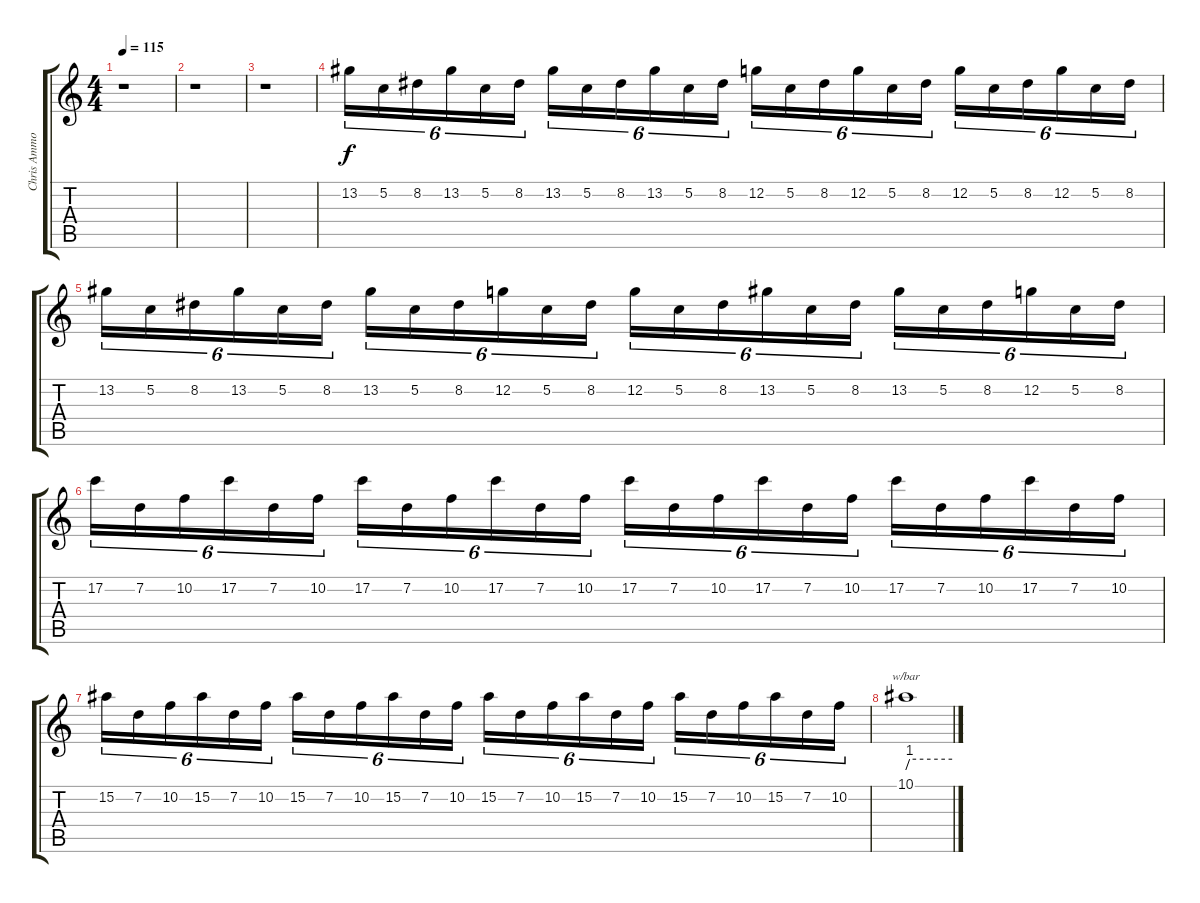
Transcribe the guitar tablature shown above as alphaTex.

\track ("Chris Ammot (lead)" "Chris Ammo") {instrument overdrivenguitar}
\staff {score tabs}
\tuning (C4 G3 Eb3 Bb2 F2 C2) {hide}
\ts (4 4)
\tempo 115
\clef g2
\ks c
r.1{dy f} |
r.1 |
r.1 |
13.2.16{tu (6 4)} 5.2.16{tu (6 4)} 8.2.16{tu (6 4)} 13.2.16{tu (6 4)} 5.2.16{tu (6 4)} 8.2.16{tu (6 4)} 13.2.16{tu (6 4)} 5.2.16{tu (6 4)} 8.2.16{tu (6 4)} 13.2.16{tu (6 4)} 5.2.16{tu (6 4)} 8.2.16{tu (6 4)} 12.2.16{tu (6 4)} 5.2.16{tu (6 4)} 8.2.16{tu (6 4)} 12.2.16{tu (6 4)} 5.2.16{tu (6 4)} 8.2.16{tu (6 4)} 12.2.16{tu (6 4)} 5.2.16{tu (6 4)} 8.2.16{tu (6 4)} 12.2.16{tu (6 4)} 5.2.16{tu (6 4)} 8.2.16{tu (6 4)} |
13.2.16{tu (6 4)} 5.2.16{tu (6 4)} 8.2.16{tu (6 4)} 13.2.16{tu (6 4)} 5.2.16{tu (6 4)} 8.2.16{tu (6 4)} 13.2.16{tu (6 4)} 5.2.16{tu (6 4)} 8.2.16{tu (6 4)} 12.2.16{tu (6 4)} 5.2.16{tu (6 4)} 8.2.16{tu (6 4)} 12.2.16{tu (6 4)} 5.2.16{tu (6 4)} 8.2.16{tu (6 4)} 13.2.16{tu (6 4)} 5.2.16{tu (6 4)} 8.2.16{tu (6 4)} 13.2.16{tu (6 4)} 5.2.16{tu (6 4)} 8.2.16{tu (6 4)} 12.2.16{tu (6 4)} 5.2.16{tu (6 4)} 8.2.16{tu (6 4)} |
17.2.16{tu (6 4)} 7.2.16{tu (6 4)} 10.2.16{tu (6 4)} 17.2.16{tu (6 4)} 7.2.16{tu (6 4)} 10.2.16{tu (6 4)} 17.2.16{tu (6 4)} 7.2.16{tu (6 4)} 10.2.16{tu (6 4)} 17.2.16{tu (6 4)} 7.2.16{tu (6 4)} 10.2.16{tu (6 4)} 17.2.16{tu (6 4)} 7.2.16{tu (6 4)} 10.2.16{tu (6 4)} 17.2.16{tu (6 4)} 7.2.16{tu (6 4)} 10.2.16{tu (6 4)} 17.2.16{tu (6 4)} 7.2.16{tu (6 4)} 10.2.16{tu (6 4)} 17.2.16{tu (6 4)} 7.2.16{tu (6 4)} 10.2.16{tu (6 4)} |
15.2.16{tu (6 4)} 7.2.16{tu (6 4)} 10.2.16{tu (6 4)} 15.2.16{tu (6 4)} 7.2.16{tu (6 4)} 10.2.16{tu (6 4)} 15.2.16{tu (6 4)} 7.2.16{tu (6 4)} 10.2.16{tu (6 4)} 15.2.16{tu (6 4)} 7.2.16{tu (6 4)} 10.2.16{tu (6 4)} 15.2.16{tu (6 4)} 7.2.16{tu (6 4)} 10.2.16{tu (6 4)} 15.2.16{tu (6 4)} 7.2.16{tu (6 4)} 10.2.16{tu (6 4)} 15.2.16{tu (6 4)} 7.2.16{tu (6 4)} 10.2.16{tu (6 4)} 15.2.16{tu (6 4)} 7.2.16{tu (6 4)} 10.2.16{tu (6 4)} |
10.1.1{tbe (custom default 0 0 5 4 60 4)}
